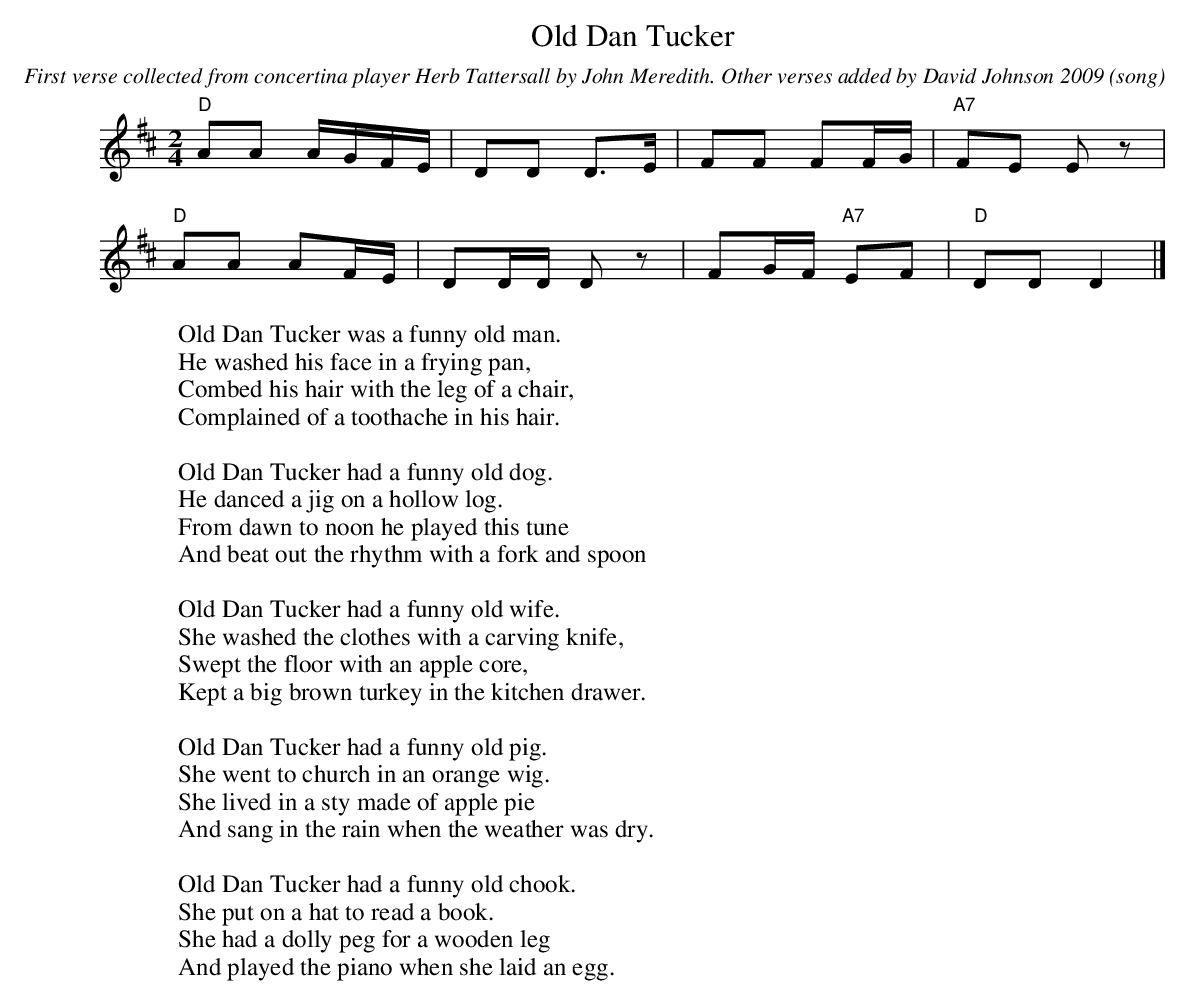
X:1
T:Old Dan Tucker
C:First verse collected from concertina player Herb Tattersall by John Meredith. Other verses added by David Johnson 2009
M:2/4
L:1/8
O:song
K:D
"D"AA A/G/F/E/|DD D>E|FF FF/G/|"A7"FE Ez|
"D"AA AF/E/|DD/D/ Dz|FG/F/ "A7"EF|"D"DD D2|]
W:Old Dan Tucker was a funny old man.
W:He washed his face in a frying pan,
W:Combed his hair with the leg of a chair,
W:Complained of a toothache in his hair.
W:
W:Old Dan Tucker had a funny old dog.
W:He danced a jig on a hollow log.
W:From dawn to noon he played this tune
W:And beat out the rhythm with a fork and spoon
W:
W:Old Dan Tucker had a funny old wife.
W:She washed the clothes with a carving knife,
W:Swept the floor with an apple core,
W:Kept a big brown turkey in the kitchen drawer.
W:
W:Old Dan Tucker had a funny old pig.
W:She went to church in an orange wig.
W:She lived in a sty made of apple pie
W:And sang in the rain when the weather was dry.
W:
W:Old Dan Tucker had a funny old chook.
W:She put on a hat to read a book.
W:She had a dolly peg for a wooden leg
W:And played the piano when she laid an egg.
